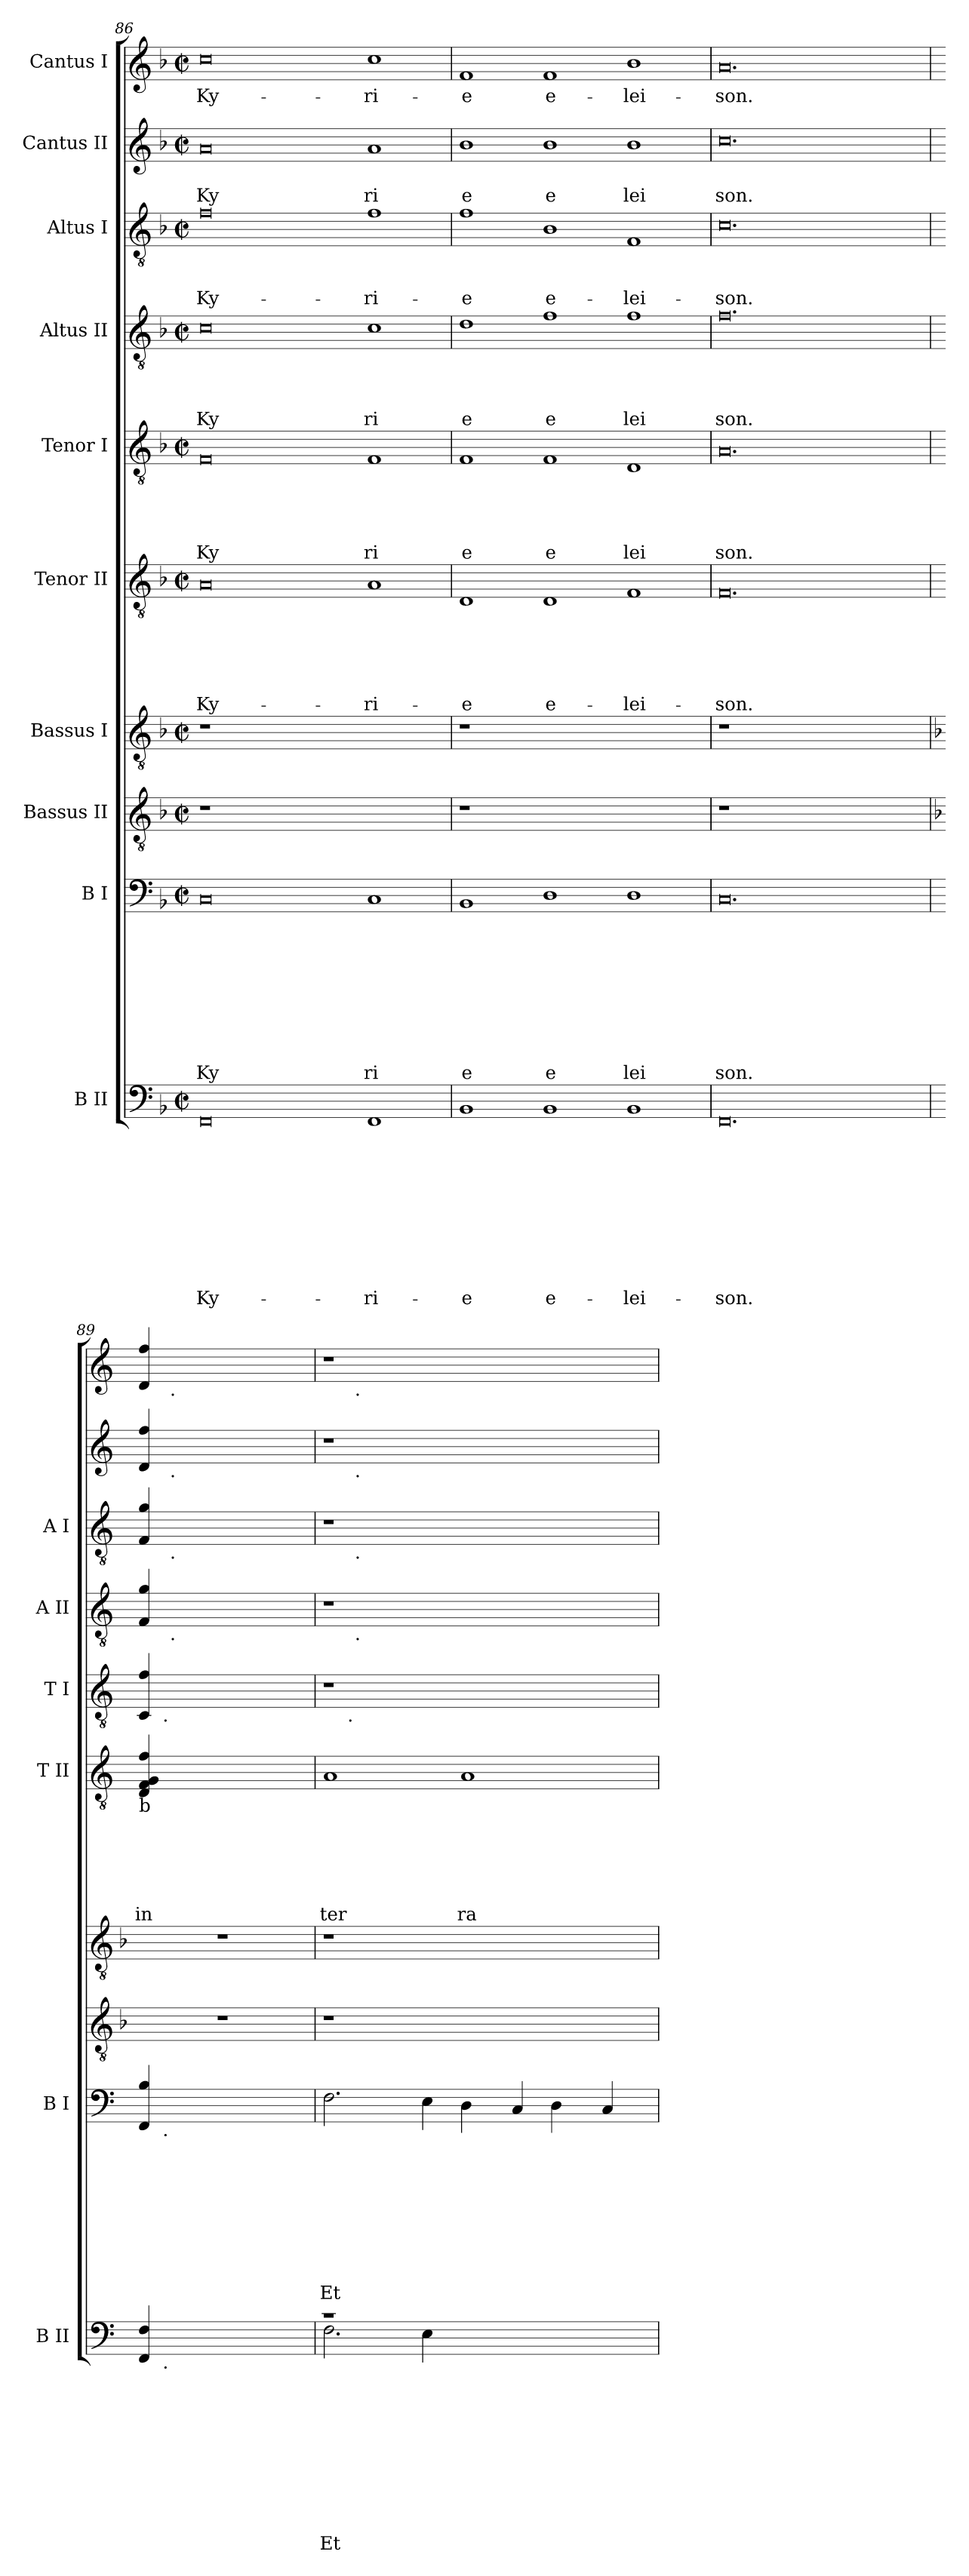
**kern	**text	**text	**text	**text	**text	**text	**text	**text	**text	**text	**kern	**text	**text	**text	**text	**text	**text	**text	**text	**text	**kern	**kern	**kern	**text	**text	**text	**text	**text	**text	**kern	**text	**text	**text	**text	**text	**kern	**text	**text	**text	**text	**kern	**text	**text	**text	**kern	**text	**text	**kern	**text
*part10	*part10	*part10	*part10	*part10	*part10	*part10	*part10	*part10	*part10	*part10	*part9	*part9	*part9	*part9	*part9	*part9	*part9	*part9	*part9	*part9	*part8	*part7	*part6	*part6	*part6	*part6	*part6	*part6	*part6	*part5	*part5	*part5	*part5	*part5	*part5	*part4	*part4	*part4	*part4	*part4	*part3	*part3	*part3	*part3	*part2	*part2	*part2	*part1	*part1
*staff10	*staff10	*staff10	*staff10	*staff10	*staff10	*staff10	*staff10	*staff10	*staff10	*staff10	*staff9	*staff9	*staff9	*staff9	*staff9	*staff9	*staff9	*staff9	*staff9	*staff9	*staff8	*staff7	*staff6	*staff6	*staff6	*staff6	*staff6	*staff6	*staff6	*staff5	*staff5	*staff5	*staff5	*staff5	*staff5	*staff4	*staff4	*staff4	*staff4	*staff4	*staff3	*staff3	*staff3	*staff3	*staff2	*staff2	*staff2	*staff1	*staff1
*I"B II	*	*	*	*	*	*	*	*	*	*	*I"B I	*	*	*	*	*	*	*	*	*	*I"Bassus II	*I"Bassus I	*I"Tenor II	*	*	*	*	*	*	*I"Tenor I	*	*	*	*	*	*I"Altus II	*	*	*	*	*I"Altus I	*	*	*	*I"Cantus II	*	*	*I"Cantus I	*
*I'B II	*	*	*	*	*	*	*	*	*	*	*I'B I	*	*	*	*	*	*	*	*	*	*	*	*I'T II	*	*	*	*	*	*	*I'T I	*	*	*	*	*	*I'A II	*	*	*	*	*I'A I	*	*	*	*	*	*	*	*
*clefF4	*	*	*	*	*	*	*	*	*	*	*clefF4	*	*	*	*	*	*	*	*	*	*clefGv2	*clefGv2	*clefGv2	*	*	*	*	*	*	*clefGv2	*	*	*	*	*	*clefGv2	*	*	*	*	*clefGv2	*	*	*	*clefG2	*	*	*clefG2	*
*k[b-]	*	*	*	*	*	*	*	*	*	*	*k[b-]	*	*	*	*	*	*	*	*	*	*k[b-]	*k[b-]	*k[b-]	*	*	*	*	*	*	*k[b-]	*	*	*	*	*	*k[b-]	*	*	*	*	*k[b-]	*	*	*	*k[b-]	*	*	*k[b-]	*
*F:	*	*	*	*	*	*	*	*	*	*	*F:	*	*	*	*	*	*	*	*	*	*F:	*F:	*F:	*	*	*	*	*	*	*F:	*	*	*	*	*	*F:	*	*	*	*	*F:	*	*	*	*F:	*	*	*F:	*
*M2/2	*	*	*	*	*	*	*	*	*	*	*M2/2	*	*	*	*	*	*	*	*	*	*M2/2	*M2/2	*M2/2	*	*	*	*	*	*	*M2/2	*	*	*	*	*	*M2/2	*	*	*	*	*M2/2	*	*	*	*M2/2	*	*	*M2/2	*
*met(c|)	*	*	*	*	*	*	*	*	*	*	*met(c|)	*	*	*	*	*	*	*	*	*	*met(c|)	*met(c|)	*met(c|)	*	*	*	*	*	*	*met(c|)	*	*	*	*	*	*met(c|)	*	*	*	*	*met(c|)	*	*	*	*met(c|)	*	*	*met(c|)	*
=86	=86	=86	=86	=86	=86	=86	=86	=86	=86	=86	=86	=86	=86	=86	=86	=86	=86	=86	=86	=86	=86	=86	=86	=86	=86	=86	=86	=86	=86	=86	=86	=86	=86	=86	=86	=86	=86	=86	=86	=86	=86	=86	=86	=86	=86	=86	=86	=86	=86
!	!	!	!	!	!	!	!	!	!	!LO:LY:b	!	!	!	!	!	!	!	!	!	!LO:LY:b	!	!	!	!	!	!	!	!	!LO:LY:b	!	!	!	!	!	!LO:LY:b	!	!	!	!	!LO:LY:b	!	!	!	!LO:LY:b	!	!	!LO:LY:b	!	!LO:LY:b
0FF	.	.	.	.	.	.	.	.	.	Ky-	0C	.	.	.	.	.	.	.	.	Ky	1r	1r	0A	.	.	.	.	.	Ky-	0F	.	.	.	.	Ky	0c	.	.	.	Ky	0f	.	.	Ky-	0a	.	Ky	0cc	Ky-
.	.	.	.	.	.	.	.	.	.	.	.	.	.	.	.	.	.	.	.	.	0ryy	0ryy	.	.	.	.	.	.	.	.	.	.	.	.	.	.	.	.	.	.	.	.	.	.	.	.	.	.	.
!	!	!	!	!	!	!	!	!	!	!LO:LY:b	!	!	!	!	!	!	!	!	!	!LO:LY:b	!	!	!	!	!	!	!	!	!LO:LY:b	!	!	!	!	!	!LO:LY:b	!	!	!	!	!LO:LY:b	!	!	!	!LO:LY:b	!	!	!LO:LY:b	!	!LO:LY:b
1FF	.	.	.	.	.	.	.	.	.	-ri-	1C	.	.	.	.	.	.	.	.	ri	.	.	1A	.	.	.	.	.	-ri-	1F	.	.	.	.	ri	1c	.	.	.	ri	1f	.	.	-ri-	1a	.	ri	1cc	-ri-
=87	=87	=87	=87	=87	=87	=87	=87	=87	=87	=87	=87	=87	=87	=87	=87	=87	=87	=87	=87	=87	=87	=87	=87	=87	=87	=87	=87	=87	=87	=87	=87	=87	=87	=87	=87	=87	=87	=87	=87	=87	=87	=87	=87	=87	=87	=87	=87	=87	=87
!	!	!	!	!	!	!	!	!	!	!LO:LY:b	!	!	!	!	!	!	!	!	!	!LO:LY:b	!	!	!	!	!	!	!	!	!LO:LY:b	!	!	!	!	!	!LO:LY:b	!	!	!	!	!LO:LY:b	!	!	!	!LO:LY:b	!	!	!LO:LY:b	!	!LO:LY:b
1BB-	.	.	.	.	.	.	.	.	.	-e	1BB-	.	.	.	.	.	.	.	.	e	1r	1r	1D	.	.	.	.	.	-e	1F	.	.	.	.	e	1d	.	.	.	e	1f	.	.	-e	1b-	.	e	1f	-e
!	!	!	!	!	!	!	!	!	!	!LO:LY:b	!	!	!	!	!	!	!	!	!	!LO:LY:b	!	!	!	!	!	!	!	!	!LO:LY:b	!	!	!	!	!	!LO:LY:b	!	!	!	!	!LO:LY:b	!	!	!	!LO:LY:b	!	!	!LO:LY:b	!	!LO:LY:b
1BB-	.	.	.	.	.	.	.	.	.	e-	1D	.	.	.	.	.	.	.	.	e	0ryy	0ryy	1D	.	.	.	.	.	e-	1F	.	.	.	.	e	1f	.	.	.	e	1B-	.	.	e-	1b-	.	e	1f	e-
!	!	!	!	!	!	!	!	!	!	!LO:LY:b	!	!	!	!	!	!	!	!	!	!LO:LY:b	!	!	!	!	!	!	!	!	!LO:LY:b	!	!	!	!	!	!LO:LY:b	!	!	!	!	!LO:LY:b	!	!	!	!LO:LY:b	!	!	!LO:LY:b	!	!LO:LY:b
1BB-	.	.	.	.	.	.	.	.	.	-lei-	1D	.	.	.	.	.	.	.	.	lei	.	.	1F	.	.	.	.	.	-lei-	1D	.	.	.	.	lei	1f	.	.	.	lei	1F	.	.	-lei-	1b-	.	lei	1b-	-lei-
=88	=88	=88	=88	=88	=88	=88	=88	=88	=88	=88	=88	=88	=88	=88	=88	=88	=88	=88	=88	=88	=88	=88	=88	=88	=88	=88	=88	=88	=88	=88	=88	=88	=88	=88	=88	=88	=88	=88	=88	=88	=88	=88	=88	=88	=88	=88	=88	=88	=88
!	!	!	!	!	!	!	!	!	!	!LO:LY:b	!	!	!	!	!	!	!	!	!	!LO:LY:b	!	!	!	!	!	!	!	!	!LO:LY:b	!	!	!	!	!	!LO:LY:b	!	!	!	!	!LO:LY:b	!	!	!	!LO:LY:b	!	!	!LO:LY:b	!	!LO:LY:b
0.FF	.	.	.	.	.	.	.	.	.	-son.	0.C	.	.	.	.	.	.	.	.	son.	1r	1r	0.F	.	.	.	.	.	-son.	0.A	.	.	.	.	son.	0.f	.	.	.	son.	0.c	.	.	-son.	0.cc	.	son.	0.a	-son.
.	.	.	.	.	.	.	.	.	.	.	.	.	.	.	.	.	.	.	.	.	0ryy	0ryy	.	.	.	.	.	.	.	.	.	.	.	.	.	.	.	.	.	.	.	.	.	.	.	.	.	.	.
!!LO:PB:g=z
=89!	=89!	=89!	=89!	=89!	=89!	=89!	=89!	=89!	=89!	=89!	=89!	=89!	=89!	=89!	=89!	=89!	=89!	=89!	=89!	=89!	=89!	=89!	=89!	=89!	=89!	=89!	=89!	=89!	=89!	=89!	=89!	=89!	=89!	=89!	=89!	=89!	=89!	=89!	=89!	=89!	=89!	=89!	=89!	=89!	=89!	=89!	=89!	=89!	=89!
*k[]	*	*	*	*	*	*	*	*	*	*	*k[]	*	*	*	*	*	*	*	*	*	*	*	*k[]	*	*	*	*	*	*	*k[]	*	*	*	*	*	*k[]	*	*	*	*	*k[]	*	*	*	*k[]	*	*	*k[]	*
*C:	*	*	*	*	*	*	*	*	*	*	*C:	*	*	*	*	*	*	*	*	*	*	*	*C:	*	*	*	*	*	*	*C:	*	*	*	*	*	*C:	*	*	*	*	*C:	*	*	*	*C:	*	*	*C:	*
!	!	!	!	!	!	!	!	!	!	!	!	!	!	!	!	!	!	!	!	!	!	!	!	!	!	!	!	!	!	!	!	!	!	!	!	!	!	!	!	!	!	!	!	!	!	!	!	!LO:TX:b:t=b	!
!	!	!	!	!	!	!	!	!	!	!	!	!	!	!	!	!	!	!	!	!	!	!	!	!	!	!	!	!	!	!	!	!	!	!	!	!	!	!	!	!	!	!	!	!	!LO:TX:b:t=b	!	!	!	!
!	!	!	!	!	!	!	!	!	!	!	!	!	!	!	!	!	!	!	!	!	!	!	!	!	!	!	!	!	!	!	!	!	!	!	!	!	!	!	!	!	!LO:TX:b:t=b	!	!	!	!	!	!	!	!
!	!	!	!	!	!	!	!	!	!	!	!	!	!	!	!	!	!	!	!	!	!	!	!	!	!	!	!	!	!	!	!	!	!	!	!	!LO:TX:b:t=b	!	!	!	!	!	!	!	!	!	!	!	!	!
!	!	!	!	!	!	!	!	!	!	!	!	!	!	!	!	!	!	!	!	!	!	!	!	!	!	!	!	!	!	!LO:TX:b:t=b	!	!	!	!	!	!	!	!	!	!	!	!	!	!	!	!	!	!	!
!	!	!	!	!	!	!	!	!	!	!	!	!	!	!	!	!	!	!	!	!	!	!	!LO:TX:b:t=b	!	!	!	!	!	!	!	!	!	!	!	!	!	!	!	!	!	!	!	!	!	!	!	!	!	!
!	!	!	!	!	!	!	!	!	!	!	!LO:TX:b:t=b	!	!	!	!	!	!	!	!	!	!	!	!	!	!	!	!	!	!	!	!	!	!	!	!	!	!	!	!	!	!	!	!	!	!	!	!	!	!
!LO:TX:b:t=b	!	!	!	!	!	!	!	!	!	!	!	!	!	!	!	!	!	!	!	!	!	!	!	!	!	!	!	!	!	!	!	!	!	!	!	!	!	!	!	!	!	!	!	!	!	!	!	!	!
!	!	!	!	!	!	!	!	!	!	!	!	!	!	!	!	!	!	!	!	!	!	!	!	!	!	!	!	!	!LO:LY:b	!	!	!	!	!	!	!	!	!	!	!	!	!	!	!	!	!	!	!	!
*^	*	*	*	*	*	*	*	*	*	*	*^	*	*	*	*	*	*	*	*	*	*	*	*	*	*	*	*	*	*	*^	*	*	*	*	*	*^	*	*	*	*	*^	*	*	*	*^	*	*	*^	*
4FF/ 4F/	16..ryy	.	.	.	.	.	.	.	.	.	.	4FF/ 4B/	16..ryy	.	.	.	.	.	.	.	.	.	1r	1r	4D/ 4F/ 4G/ 4f/	.	.	.	.	.	in	4C/ 4f/	16..ryy	.	.	.	.	.	4F/ 4g/	8ryy	.	.	.	.	4F/ 4g/	8ryy	.	.	.	4d/ 4ff/	8ryy	.	.	4d/ 4ff/	8ryy	.
!	!	!	!	!	!	!	!	!	!	!	!	!	!	!	!	!	!	!	!	!	!	!	!	!	!	!	!	!	!	!	!	!	!LO:TX:b:t=.	!	!	!	!	!	!	!	!	!	!	!	!	!	!	!	!	!	!	!	!	!	!	!
!	!	!	!	!	!	!	!	!	!	!	!	!	!LO:TX:b:t=.	!	!	!	!	!	!	!	!	!	!	!	!	!	!	!	!	!	!	!	!	!	!	!	!	!	!	!	!	!	!	!	!	!	!	!	!	!	!	!	!	!	!	!
!	!LO:TX:b:t=.	!	!	!	!	!	!	!	!	!	!	!	!	!	!	!	!	!	!	!	!	!	!	!	!	!	!	!	!	!	!	!	!	!	!	!	!	!	!	!	!	!	!	!	!	!	!	!	!	!	!	!	!	!	!	!
.	2ryy	.	.	.	.	.	.	.	.	.	.	.	2ryy	.	.	.	.	.	.	.	.	.	.	.	.	.	.	.	.	.	.	.	2ryy	.	.	.	.	.	.	.	.	.	.	.	.	.	.	.	.	.	.	.	.	.	.	.
!	!	!	!	!	!	!	!	!	!	!	!	!	!	!	!	!	!	!	!	!	!	!	!	!	!	!	!	!	!	!	!	!	!	!	!	!	!	!	!	!	!	!	!	!	!	!	!	!	!	!	!	!	!	!	!LO:TX:b:t=.	!
!	!	!	!	!	!	!	!	!	!	!	!	!	!	!	!	!	!	!	!	!	!	!	!	!	!	!	!	!	!	!	!	!	!	!	!	!	!	!	!	!	!	!	!	!	!	!	!	!	!	!	!LO:TX:b:t=.	!	!	!	!	!
!	!	!	!	!	!	!	!	!	!	!	!	!	!	!	!	!	!	!	!	!	!	!	!	!	!	!	!	!	!	!	!	!	!	!	!	!	!	!	!	!	!	!	!	!	!	!LO:TX:b:t=.	!	!	!	!	!	!	!	!	!	!
!	!	!	!	!	!	!	!	!	!	!	!	!	!	!	!	!	!	!	!	!	!	!	!	!	!	!	!	!	!	!	!	!	!	!	!	!	!	!	!	!LO:TX:b:t=.	!	!	!	!	!	!	!	!	!	!	!	!	!	!	!	!
.	.	.	.	.	.	.	.	.	.	.	.	.	.	.	.	.	.	.	.	.	.	.	.	.	.	.	.	.	.	.	.	.	.	.	.	.	.	.	.	2..ryy	.	.	.	.	.	2..ryy	.	.	.	.	2..ryy	.	.	.	2..ryy	.
2.ryy	.	.	.	.	.	.	.	.	.	.	.	2.ryy	.	.	.	.	.	.	.	.	.	.	.	.	2.ryy	.	.	.	.	.	.	2.ryy	.	.	.	.	.	.	2.ryy	.	.	.	.	.	2.ryy	.	.	.	.	2.ryy	.	.	.	2.ryy	.	.
.	4ryy	.	.	.	.	.	.	.	.	.	.	.	4ryy	.	.	.	.	.	.	.	.	.	.	.	.	.	.	.	.	.	.	.	4ryy	.	.	.	.	.	.	.	.	.	.	.	.	.	.	.	.	.	.	.	.	.	.	.
.	8ryy	.	.	.	.	.	.	.	.	.	.	.	8ryy	.	.	.	.	.	.	.	.	.	.	.	.	.	.	.	.	.	.	.	8ryy	.	.	.	.	.	.	.	.	.	.	.	.	.	.	.	.	.	.	.	.	.	.	.
.	64ryy	.	.	.	.	.	.	.	.	.	.	.	64ryy	.	.	.	.	.	.	.	.	.	.	.	.	.	.	.	.	.	.	.	64ryy	.	.	.	.	.	.	.	.	.	.	.	.	.	.	.	.	.	.	.	.	.	.	.
=90	=90	=90	=90	=90	=90	=90	=90	=90	=90	=90	=90	=90	=90	=90	=90	=90	=90	=90	=90	=90	=90	=90	=90	=90	=90	=90	=90	=90	=90	=90	=90	=90	=90	=90	=90	=90	=90	=90	=90	=90	=90	=90	=90	=90	=90	=90	=90	=90	=90	=90	=90	=90	=90	=90	=90	=90
!	!	!	!	!	!	!	!	!	!	!	!LO:LY:b	!	!	!	!	!	!	!	!	!	!	!LO:LY:b	!	!	!	!	!	!	!	!	!LO:LY:b	!	!	!	!	!	!	!	!	!	!	!	!	!	!	!	!	!	!	!	!	!	!	!	!	!
*	*	*	*	*	*	*	*	*	*	*	*	*v	*v	*	*	*	*	*	*	*	*	*	*	*	*	*	*	*	*	*	*	*	*	*	*	*	*	*	*	*	*	*	*	*	*	*	*	*	*	*	*	*	*	*	*	*
1rc	2.F\	.	.	.	.	.	.	.	.	.	Et	2.F\	.	.	.	.	.	.	.	.	Et	1r	1r	1A	.	.	.	.	.	ter	1r	16..ryy	.	.	.	.	.	1r	8ryy	.	.	.	.	1r	8ryy	.	.	.	1r	8ryy	.	.	1r	8ryy	.
!	!	!	!	!	!	!	!	!	!	!	!	!	!	!	!	!	!	!	!	!	!	!	!	!	!	!	!	!	!	!	!	!LO:TX:b:t=.	!	!	!	!	!	!	!	!	!	!	!	!	!	!	!	!	!	!	!	!	!	!	!
.	.	.	.	.	.	.	.	.	.	.	.	.	.	.	.	.	.	.	.	.	.	.	.	.	.	.	.	.	.	.	.	1ryy	.	.	.	.	.	.	.	.	.	.	.	.	.	.	.	.	.	.	.	.	.	.	.
!	!	!	!	!	!	!	!	!	!	!	!	!	!	!	!	!	!	!	!	!	!	!	!	!	!	!	!	!	!	!	!	!	!	!	!	!	!	!	!	!	!	!	!	!	!	!	!	!	!	!	!	!	!	!LO:TX:b:t=.	!
!	!	!	!	!	!	!	!	!	!	!	!	!	!	!	!	!	!	!	!	!	!	!	!	!	!	!	!	!	!	!	!	!	!	!	!	!	!	!	!	!	!	!	!	!	!	!	!	!	!	!LO:TX:b:t=.	!	!	!	!	!
!	!	!	!	!	!	!	!	!	!	!	!	!	!	!	!	!	!	!	!	!	!	!	!	!	!	!	!	!	!	!	!	!	!	!	!	!	!	!	!	!	!	!	!	!	!LO:TX:b:t=.	!	!	!	!	!	!	!	!	!	!
!	!	!	!	!	!	!	!	!	!	!	!	!	!	!	!	!	!	!	!	!	!	!	!	!	!	!	!	!	!	!	!	!	!	!	!	!	!	!	!LO:TX:b:t=.	!	!	!	!	!	!	!	!	!	!	!	!	!	!	!	!
.	.	.	.	.	.	.	.	.	.	.	.	.	.	.	.	.	.	.	.	.	.	.	.	.	.	.	.	.	.	.	.	.	.	.	.	.	.	.	1...ryy	.	.	.	.	.	1...ryy	.	.	.	.	1...ryy	.	.	.	1...ryy	.
.	4E\	.	.	.	.	.	.	.	.	.	.	4E\	.	.	.	.	.	.	.	.	.	.	.	.	.	.	.	.	.	.	.	.	.	.	.	.	.	.	.	.	.	.	.	.	.	.	.	.	.	.	.	.	.	.	.
!	!	!	!	!	!	!	!	!	!	!	!	!	!	!	!	!	!	!	!	!	!	!	!	!	!	!	!	!	!	!LO:LY:b	!	!	!	!	!	!	!	!	!	!	!	!	!	!	!	!	!	!	!	!	!	!	!	!	!
1ryy	1ryy	.	.	.	.	.	.	.	.	.	.	4D\	.	.	.	.	.	.	.	.	.	1ryy	1ryy	1A	.	.	.	.	.	ra	1ryy	.	.	.	.	.	.	1ryy	.	.	.	.	.	1ryy	.	.	.	.	1ryy	.	.	.	1ryy	.	.
.	.	.	.	.	.	.	.	.	.	.	.	.	.	.	.	.	.	.	.	.	.	.	.	.	.	.	.	.	.	.	.	2ryy	.	.	.	.	.	.	.	.	.	.	.	.	.	.	.	.	.	.	.	.	.	.	.
.	.	.	.	.	.	.	.	.	.	.	.	4C/	.	.	.	.	.	.	.	.	.	.	.	.	.	.	.	.	.	.	.	.	.	.	.	.	.	.	.	.	.	.	.	.	.	.	.	.	.	.	.	.	.	.	.
.	.	.	.	.	.	.	.	.	.	.	.	4D\	.	.	.	.	.	.	.	.	.	.	.	.	.	.	.	.	.	.	.	.	.	.	.	.	.	.	.	.	.	.	.	.	.	.	.	.	.	.	.	.	.	.	.
.	.	.	.	.	.	.	.	.	.	.	.	.	.	.	.	.	.	.	.	.	.	.	.	.	.	.	.	.	.	.	.	4ryy	.	.	.	.	.	.	.	.	.	.	.	.	.	.	.	.	.	.	.	.	.	.	.
.	.	.	.	.	.	.	.	.	.	.	.	4C/	.	.	.	.	.	.	.	.	.	.	.	.	.	.	.	.	.	.	.	.	.	.	.	.	.	.	.	.	.	.	.	.	.	.	.	.	.	.	.	.	.	.	.
.	.	.	.	.	.	.	.	.	.	.	.	.	.	.	.	.	.	.	.	.	.	.	.	.	.	.	.	.	.	.	.	8ryy	.	.	.	.	.	.	.	.	.	.	.	.	.	.	.	.	.	.	.	.	.	.	.
.	.	.	.	.	.	.	.	.	.	.	.	.	.	.	.	.	.	.	.	.	.	.	.	.	.	.	.	.	.	.	.	64ryy	.	.	.	.	.	.	.	.	.	.	.	.	.	.	.	.	.	.	.	.	.	.	.
*	*	*	*	*	*	*	*	*	*	*	*	*	*	*	*	*	*	*	*	*	*	*	*	*	*	*	*	*	*	*	*v	*v	*	*	*	*	*	*	*	*	*	*	*	*v	*v	*	*	*	*v	*v	*	*	*v	*v	*
*v	*v	*	*	*	*	*	*	*	*	*	*	*	*	*	*	*	*	*	*	*	*	*	*	*	*	*	*	*	*	*	*	*	*	*	*	*	*v	*v	*	*	*	*	*	*	*	*	*	*	*	*	*
=	=	=	=	=	=	=	=	=	=	=	=	=	=	=	=	=	=	=	=	=	=	=	=	=	=	=	=	=	=	=	=	=	=	=	=	=	=	=	=	=	=	=	=	=	=	=	=	=	=
*-	*-	*-	*-	*-	*-	*-	*-	*-	*-	*-	*-	*-	*-	*-	*-	*-	*-	*-	*-	*-	*-	*-	*-	*-	*-	*-	*-	*-	*-	*-	*-	*-	*-	*-	*-	*-	*-	*-	*-	*-	*-	*-	*-	*-	*-	*-	*-	*-	*-
